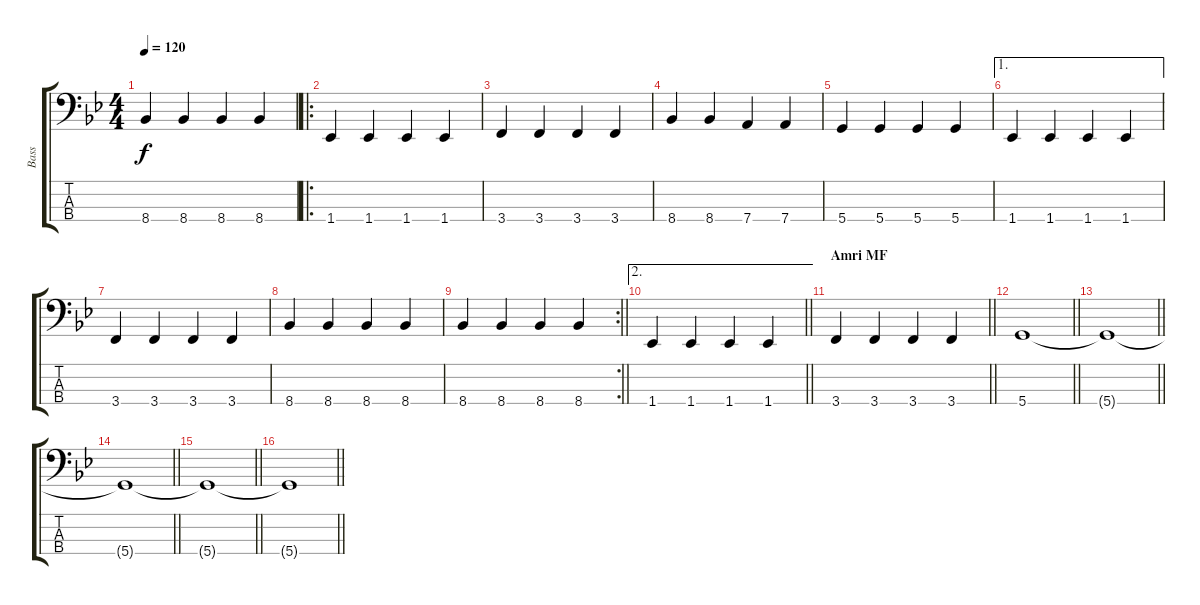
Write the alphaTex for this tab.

\track ("Bass" "Bass") {instrument electricbassfinger}
\staff {score tabs}
\tuning (G2 D2 A1 D1) {hide}
\ts (4 4)
\tempo 120
\clef f4
\ks bb
8.4.4{dy f} 8.4.4 8.4.4 8.4.4 |
\ro
1.4.4 1.4.4 1.4.4 1.4.4 |
3.4.4 3.4.4 3.4.4 3.4.4 |
8.4.4 8.4.4 7.4.4 7.4.4 |
5.4.4 5.4.4 5.4.4 5.4.4 |
\ae 1
1.4.4 1.4.4 1.4.4 1.4.4 |
3.4.4 3.4.4 3.4.4 3.4.4 |
8.4.4 8.4.4 8.4.4 8.4.4 |
\rc 2
\barLineRight lightlight
8.4.4 8.4.4 8.4.4 8.4.4 |
\ae 2
\barLineRight lightlight
1.4.4 1.4.4 1.4.4 1.4.4 |
\section ("" "Amri MF")
\barLineRight lightlight
3.4.4 3.4.4 3.4.4 3.4.4 |
\barLineRight lightlight
5.4.1 |
\barLineRight lightlight
5.4{t}.1 |
\barLineRight lightlight
5.4{t}.1 |
\barLineRight lightlight
5.4{t}.1 |
\section ("" "")
\barLineRight lightlight
5.4{t}.1
